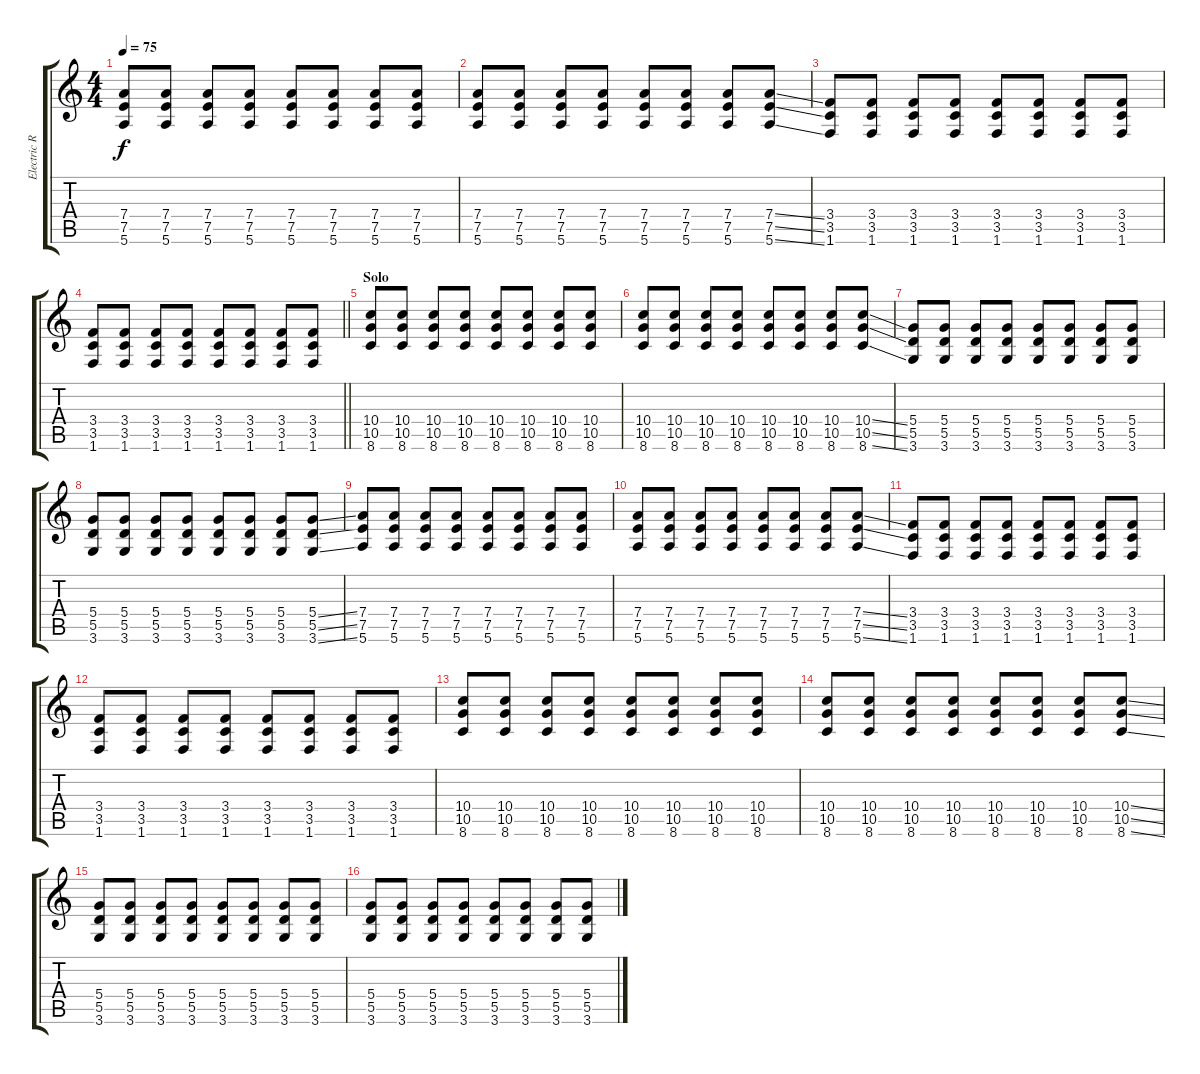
\track ("Electric Rhythm" "Electric R") {instrument electricguitarclean}
\staff {score tabs}
\tuning (E4 B3 G3 D3 A2 E2) {hide}
\ts (4 4)
\tempo 75
\clef g2
\ks c
(7.4 7.5 5.6).8{dy f} (7.4 7.5 5.6).8 (7.4 7.5 5.6).8 (7.4 7.5 5.6).8 (7.4 7.5 5.6).8 (7.4 7.5 5.6).8 (7.4 7.5 5.6).8 (7.4 7.5 5.6).8 |
(7.4 7.5 5.6).8 (7.4 7.5 5.6).8 (7.4 7.5 5.6).8 (7.4 7.5 5.6).8 (7.4 7.5 5.6).8 (7.4 7.5 5.6).8 (7.4 7.5 5.6).8 (7.4{ss} 7.5{ss} 5.6{ss}).8 |
(3.4 3.5 1.6).8 (3.4 3.5 1.6).8 (3.4 3.5 1.6).8 (3.4 3.5 1.6).8 (3.4 3.5 1.6).8 (3.4 3.5 1.6).8 (3.4 3.5 1.6).8 (3.4 3.5 1.6).8 |
\barLineRight lightlight
(3.4 3.5 1.6).8 (3.4 3.5 1.6).8 (3.4 3.5 1.6).8 (3.4 3.5 1.6).8 (3.4 3.5 1.6).8 (3.4 3.5 1.6).8 (3.4 3.5 1.6).8 (3.4 3.5 1.6).8 |
\section ("" "Solo")
(10.4 10.5 8.6).8 (10.4 10.5 8.6).8 (10.4 10.5 8.6).8 (10.4 10.5 8.6).8 (10.4 10.5 8.6).8 (10.4 10.5 8.6).8 (10.4 10.5 8.6).8 (10.4 10.5 8.6).8 |
(10.4 10.5 8.6).8 (10.4 10.5 8.6).8 (10.4 10.5 8.6).8 (10.4 10.5 8.6).8 (10.4 10.5 8.6).8 (10.4 10.5 8.6).8 (10.4 10.5 8.6).8 (10.4{ss} 10.5{ss} 8.6{ss}).8 |
(5.4 5.5 3.6).8 (5.4 5.5 3.6).8 (5.4 5.5 3.6).8 (5.4 5.5 3.6).8 (5.4 5.5 3.6).8 (5.4 5.5 3.6).8 (5.4 5.5 3.6).8 (5.4 5.5 3.6).8 |
(5.4 5.5 3.6).8 (5.4 5.5 3.6).8 (5.4 5.5 3.6).8 (5.4 5.5 3.6).8 (5.4 5.5 3.6).8 (5.4 5.5 3.6).8 (5.4 5.5 3.6).8 (5.4{ss} 5.5{ss} 3.6{ss}).8 |
(7.4 7.5 5.6).8 (7.4 7.5 5.6).8 (7.4 7.5 5.6).8 (7.4 7.5 5.6).8 (7.4 7.5 5.6).8 (7.4 7.5 5.6).8 (7.4 7.5 5.6).8 (7.4 7.5 5.6).8 |
(7.4 7.5 5.6).8 (7.4 7.5 5.6).8 (7.4 7.5 5.6).8 (7.4 7.5 5.6).8 (7.4 7.5 5.6).8 (7.4 7.5 5.6).8 (7.4 7.5 5.6).8 (7.4{ss} 7.5{ss} 5.6{ss}).8 |
(3.4 3.5 1.6).8 (3.4 3.5 1.6).8 (3.4 3.5 1.6).8 (3.4 3.5 1.6).8 (3.4 3.5 1.6).8 (3.4 3.5 1.6).8 (3.4 3.5 1.6).8 (3.4 3.5 1.6).8 |
(3.4 3.5 1.6).8 (3.4 3.5 1.6).8 (3.4 3.5 1.6).8 (3.4 3.5 1.6).8 (3.4 3.5 1.6).8 (3.4 3.5 1.6).8 (3.4 3.5 1.6).8 (3.4 3.5 1.6).8 |
(10.4 10.5 8.6).8 (10.4 10.5 8.6).8 (10.4 10.5 8.6).8 (10.4 10.5 8.6).8 (10.4 10.5 8.6).8 (10.4 10.5 8.6).8 (10.4 10.5 8.6).8 (10.4 10.5 8.6).8 |
(10.4 10.5 8.6).8 (10.4 10.5 8.6).8 (10.4 10.5 8.6).8 (10.4 10.5 8.6).8 (10.4 10.5 8.6).8 (10.4 10.5 8.6).8 (10.4 10.5 8.6).8 (10.4{ss} 10.5{ss} 8.6{ss}).8 |
(5.4 5.5 3.6).8 (5.4 5.5 3.6).8 (5.4 5.5 3.6).8 (5.4 5.5 3.6).8 (5.4 5.5 3.6).8 (5.4 5.5 3.6).8 (5.4 5.5 3.6).8 (5.4 5.5 3.6).8 |
(5.4 5.5 3.6).8 (5.4 5.5 3.6).8 (5.4 5.5 3.6).8 (5.4 5.5 3.6).8 (5.4 5.5 3.6).8 (5.4 5.5 3.6).8 (5.4 5.5 3.6).8 (5.4{ss} 5.5{ss} 3.6{ss}).8
